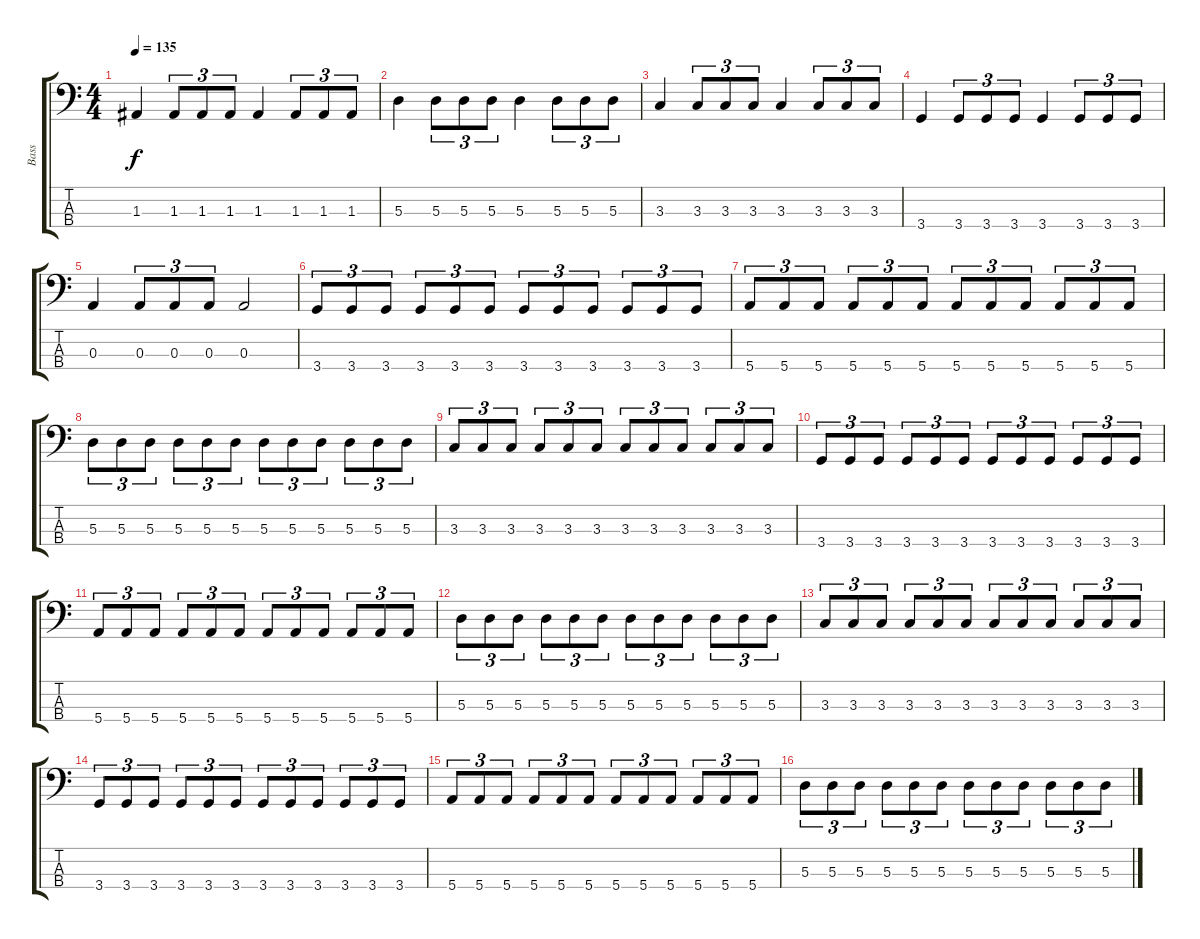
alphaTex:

\track ("Bass" "Bass") {instrument electricbasspick}
\staff {score tabs}
\tuning (G2 D2 A1 E1) {hide}
\ts (4 4)
\tempo 135
\clef f4
\ks c
1.3.4{dy f} 1.3.8{tu (3 2)} 1.3.8{tu (3 2)} 1.3.8{tu (3 2)} 1.3.4 1.3.8{tu (3 2)} 1.3.8{tu (3 2)} 1.3.8{tu (3 2)} |
5.3.4 5.3.8{tu (3 2)} 5.3.8{tu (3 2)} 5.3.8{tu (3 2)} 5.3.4 5.3.8{tu (3 2)} 5.3.8{tu (3 2)} 5.3.8{tu (3 2)} |
3.3.4 3.3.8{tu (3 2)} 3.3.8{tu (3 2)} 3.3.8{tu (3 2)} 3.3.4 3.3.8{tu (3 2)} 3.3.8{tu (3 2)} 3.3.8{tu (3 2)} |
3.4.4 3.4.8{tu (3 2)} 3.4.8{tu (3 2)} 3.4.8{tu (3 2)} 3.4.4 3.4.8{tu (3 2)} 3.4.8{tu (3 2)} 3.4.8{tu (3 2)} |
0.3.4 0.3.8{tu (3 2)} 0.3.8{tu (3 2)} 0.3.8{tu (3 2)} 0.3.2 |
3.4.8{tu (3 2)} 3.4.8{tu (3 2)} 3.4.8{tu (3 2)} 3.4.8{tu (3 2)} 3.4.8{tu (3 2)} 3.4.8{tu (3 2)} 3.4.8{tu (3 2)} 3.4.8{tu (3 2)} 3.4.8{tu (3 2)} 3.4.8{tu (3 2)} 3.4.8{tu (3 2)} 3.4.8{tu (3 2)} |
5.4.8{tu (3 2)} 5.4.8{tu (3 2)} 5.4.8{tu (3 2)} 5.4.8{tu (3 2)} 5.4.8{tu (3 2)} 5.4.8{tu (3 2)} 5.4.8{tu (3 2)} 5.4.8{tu (3 2)} 5.4.8{tu (3 2)} 5.4.8{tu (3 2)} 5.4.8{tu (3 2)} 5.4.8{tu (3 2)} |
5.3.8{tu (3 2)} 5.3.8{tu (3 2)} 5.3.8{tu (3 2)} 5.3.8{tu (3 2)} 5.3.8{tu (3 2)} 5.3.8{tu (3 2)} 5.3.8{tu (3 2)} 5.3.8{tu (3 2)} 5.3.8{tu (3 2)} 5.3.8{tu (3 2)} 5.3.8{tu (3 2)} 5.3.8{tu (3 2)} |
3.3.8{tu (3 2)} 3.3.8{tu (3 2)} 3.3.8{tu (3 2)} 3.3.8{tu (3 2)} 3.3.8{tu (3 2)} 3.3.8{tu (3 2)} 3.3.8{tu (3 2)} 3.3.8{tu (3 2)} 3.3.8{tu (3 2)} 3.3.8{tu (3 2)} 3.3.8{tu (3 2)} 3.3.8{tu (3 2)} |
3.4.8{tu (3 2)} 3.4.8{tu (3 2)} 3.4.8{tu (3 2)} 3.4.8{tu (3 2)} 3.4.8{tu (3 2)} 3.4.8{tu (3 2)} 3.4.8{tu (3 2)} 3.4.8{tu (3 2)} 3.4.8{tu (3 2)} 3.4.8{tu (3 2)} 3.4.8{tu (3 2)} 3.4.8{tu (3 2)} |
5.4.8{tu (3 2)} 5.4.8{tu (3 2)} 5.4.8{tu (3 2)} 5.4.8{tu (3 2)} 5.4.8{tu (3 2)} 5.4.8{tu (3 2)} 5.4.8{tu (3 2)} 5.4.8{tu (3 2)} 5.4.8{tu (3 2)} 5.4.8{tu (3 2)} 5.4.8{tu (3 2)} 5.4.8{tu (3 2)} |
5.3.8{tu (3 2)} 5.3.8{tu (3 2)} 5.3.8{tu (3 2)} 5.3.8{tu (3 2)} 5.3.8{tu (3 2)} 5.3.8{tu (3 2)} 5.3.8{tu (3 2)} 5.3.8{tu (3 2)} 5.3.8{tu (3 2)} 5.3.8{tu (3 2)} 5.3.8{tu (3 2)} 5.3.8{tu (3 2)} |
3.3.8{tu (3 2)} 3.3.8{tu (3 2)} 3.3.8{tu (3 2)} 3.3.8{tu (3 2)} 3.3.8{tu (3 2)} 3.3.8{tu (3 2)} 3.3.8{tu (3 2)} 3.3.8{tu (3 2)} 3.3.8{tu (3 2)} 3.3.8{tu (3 2)} 3.3.8{tu (3 2)} 3.3.8{tu (3 2)} |
3.4.8{tu (3 2)} 3.4.8{tu (3 2)} 3.4.8{tu (3 2)} 3.4.8{tu (3 2)} 3.4.8{tu (3 2)} 3.4.8{tu (3 2)} 3.4.8{tu (3 2)} 3.4.8{tu (3 2)} 3.4.8{tu (3 2)} 3.4.8{tu (3 2)} 3.4.8{tu (3 2)} 3.4.8{tu (3 2)} |
5.4.8{tu (3 2)} 5.4.8{tu (3 2)} 5.4.8{tu (3 2)} 5.4.8{tu (3 2)} 5.4.8{tu (3 2)} 5.4.8{tu (3 2)} 5.4.8{tu (3 2)} 5.4.8{tu (3 2)} 5.4.8{tu (3 2)} 5.4.8{tu (3 2)} 5.4.8{tu (3 2)} 5.4.8{tu (3 2)} |
5.3.8{tu (3 2)} 5.3.8{tu (3 2)} 5.3.8{tu (3 2)} 5.3.8{tu (3 2)} 5.3.8{tu (3 2)} 5.3.8{tu (3 2)} 5.3.8{tu (3 2)} 5.3.8{tu (3 2)} 5.3.8{tu (3 2)} 5.3.8{tu (3 2)} 5.3.8{tu (3 2)} 5.3.8{tu (3 2)}
